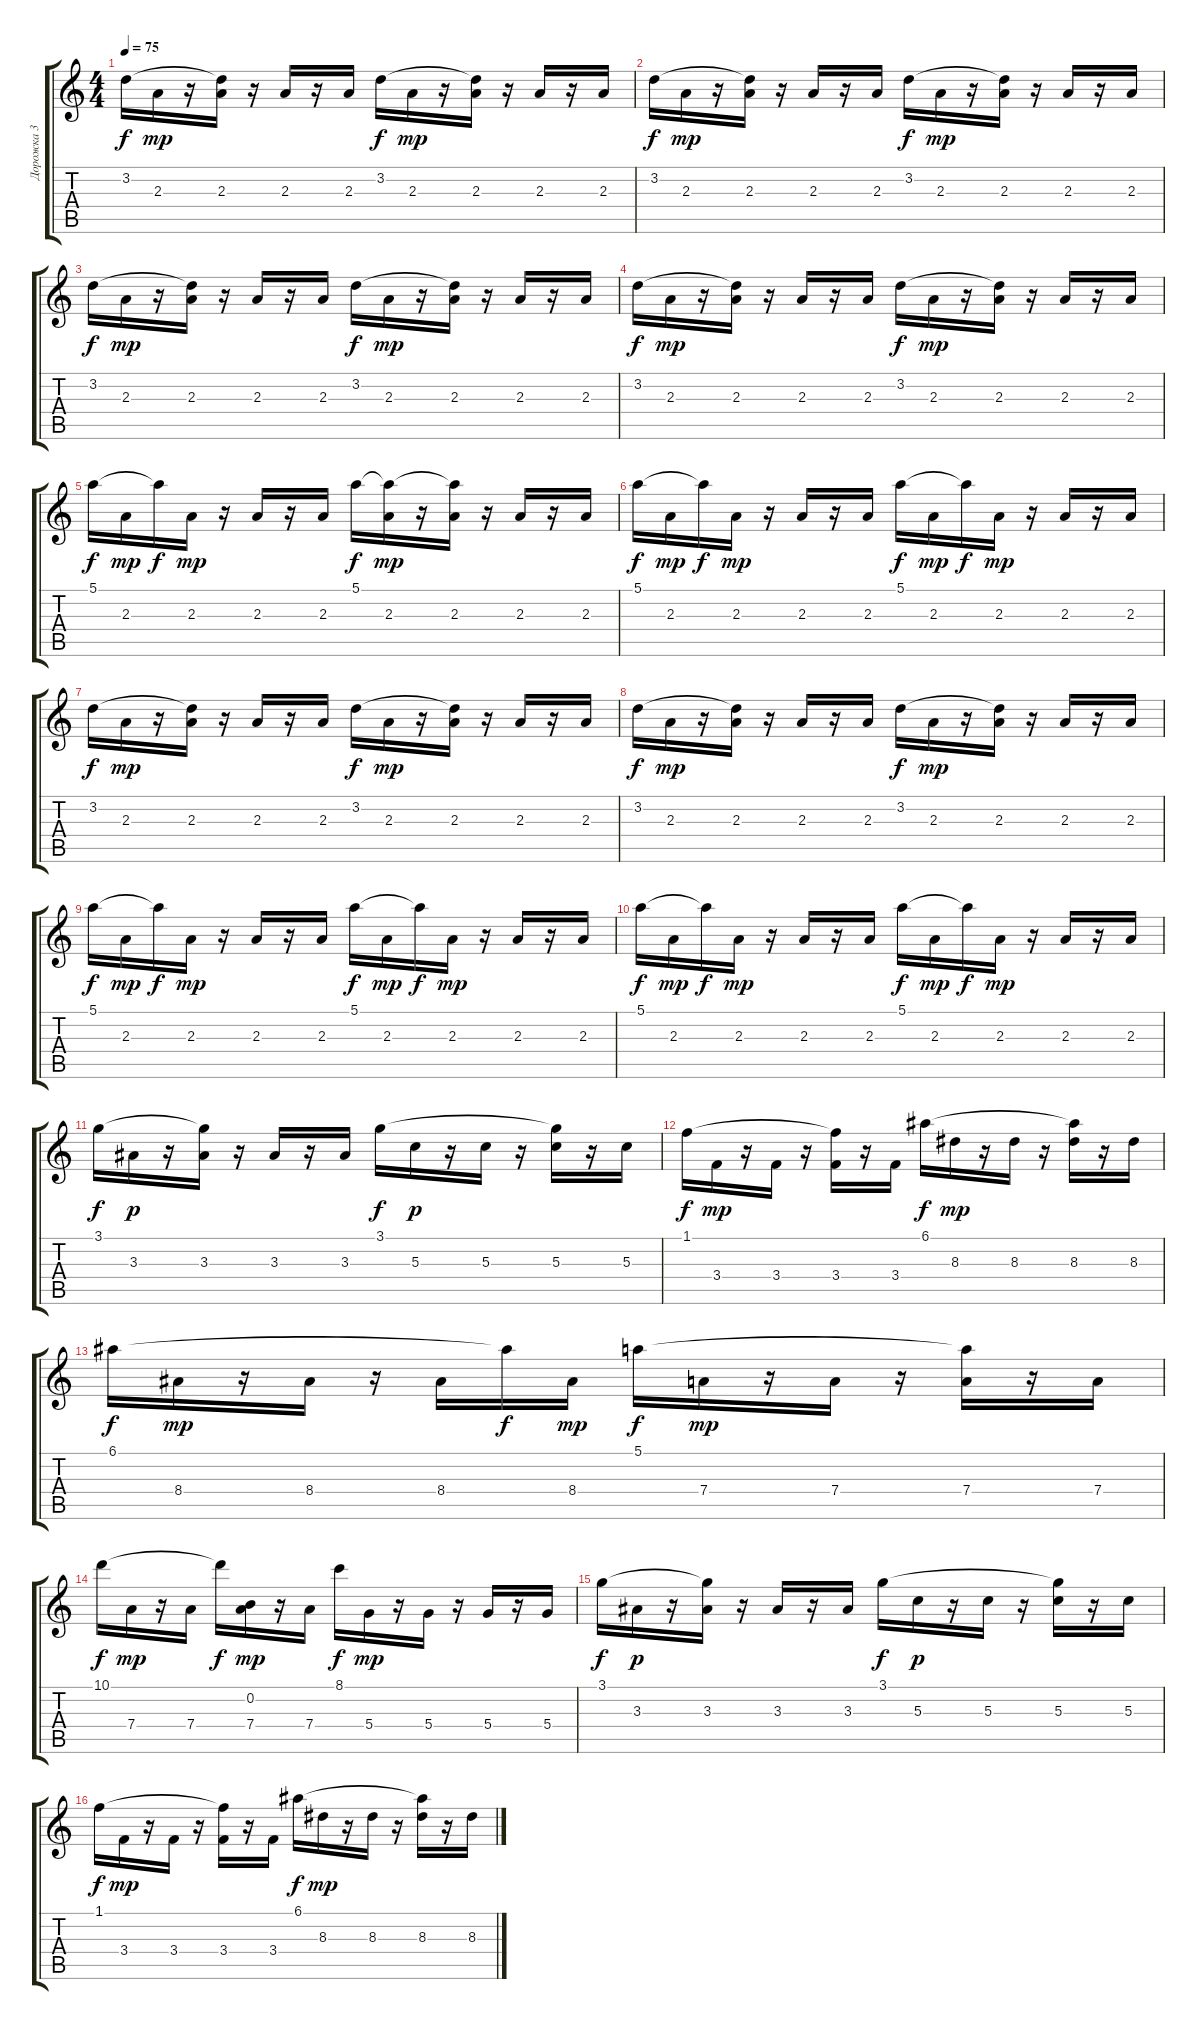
\track ("Дорожка 3" "Дорожка 3") {instrument acousticguitarsteel}
\staff {score tabs}
\tuning (E4 B3 G3 D3 A2 E2) {hide}
\ts (4 4)
\tempo 75
\clef g2
\ks c
3.2.16{dy f instrument acousticguitarsteel} 2.3.16{dy mp} r.16 (3.2{t} 2.3).16 r.16 2.3.16 r.16 2.3.16 3.2.16{dy f} 2.3.16{dy mp} r.16 (3.2{t} 2.3).16 r.16 2.3.16 r.16 2.3.16 |
3.2.16{dy f} 2.3.16{dy mp} r.16 (3.2{t} 2.3).16 r.16 2.3.16 r.16 2.3.16 3.2.16{dy f} 2.3.16{dy mp} r.16 (3.2{t} 2.3).16 r.16 2.3.16 r.16 2.3.16 |
3.2.16{dy f} 2.3.16{dy mp} r.16 (3.2{t} 2.3).16 r.16 2.3.16 r.16 2.3.16 3.2.16{dy f} 2.3.16{dy mp} r.16 (3.2{t} 2.3).16 r.16 2.3.16 r.16 2.3.16 |
3.2.16{dy f} 2.3.16{dy mp} r.16 (3.2{t} 2.3).16 r.16 2.3.16 r.16 2.3.16 3.2.16{dy f} 2.3.16{dy mp} r.16 (3.2{t} 2.3).16 r.16 2.3.16 r.16 2.3.16 |
5.1.16{dy f} 2.3.16{dy mp} 5.1{t}.16{dy f} 2.3.16{dy mp} r.16 2.3.16 r.16 2.3.16 5.1.16{dy f} (5.1{t} 2.3).16{dy mp} r.16 (5.1{t} 2.3).16 r.16 2.3.16 r.16 2.3.16 |
5.1.16{dy f} 2.3.16{dy mp} 5.1{t}.16{dy f} 2.3.16{dy mp} r.16 2.3.16 r.16 2.3.16 5.1.16{dy f} 2.3.16{dy mp} 5.1{t}.16{dy f} 2.3.16{dy mp} r.16 2.3.16 r.16 2.3.16 |
3.2.16{dy f} 2.3.16{dy mp} r.16 (3.2{t} 2.3).16 r.16 2.3.16 r.16 2.3.16 3.2.16{dy f} 2.3.16{dy mp} r.16 (3.2{t} 2.3).16 r.16 2.3.16 r.16 2.3.16 |
3.2.16{dy f} 2.3.16{dy mp} r.16 (3.2{t} 2.3).16 r.16 2.3.16 r.16 2.3.16 3.2.16{dy f} 2.3.16{dy mp} r.16 (3.2{t} 2.3).16 r.16 2.3.16 r.16 2.3.16 |
5.1.16{dy f} 2.3.16{dy mp} 5.1{t}.16{dy f} 2.3.16{dy mp} r.16 2.3.16 r.16 2.3.16 5.1.16{dy f} 2.3.16{dy mp} 5.1{t}.16{dy f} 2.3.16{dy mp} r.16 2.3.16 r.16 2.3.16 |
5.1.16{dy f} 2.3.16{dy mp} 5.1{t}.16{dy f} 2.3.16{dy mp} r.16 2.3.16 r.16 2.3.16 5.1.16{dy f} 2.3.16{dy mp} 5.1{t}.16{dy f} 2.3.16{dy mp} r.16 2.3.16 r.16 2.3.16 |
3.1.16{dy f} 3.3.16{dy p} r.16 (3.1{t} 3.3).16 r.16 3.3.16 r.16 3.3.16 3.1.16{dy f} 5.3.16{dy p} r.16 5.3.16 r.16 (3.1{t} 5.3).16 r.16 5.3.16 |
1.1.16{dy f} 3.4.16{dy mp} r.16 3.4.16 r.16 (1.1{t} 3.4).16 r.16 3.4.16 6.1.16{dy f} 8.3.16{dy mp} r.16 8.3.16 r.16 (6.1{t} 8.3).16 r.16 8.3.16 |
6.1.16{dy f} 8.4.16{dy mp} r.16 8.4.16 r.16 8.4.16 6.1{t}.16{dy f} 8.4.16{dy mp} 5.1.16{dy f} 7.4.16{dy mp} r.16 7.4.16 r.16 (5.1{t} 7.4).16 r.16 7.4.16 |
10.1.16{dy f} 7.4.16{dy mp} r.16 7.4.16 10.1{t}.16{dy f} (0.2 7.4).16{dy mp} r.16 7.4.16 8.1.16{dy f} 5.4.16{dy mp} r.16 5.4.16 r.16 5.4.16 r.16 5.4.16 |
3.1.16{dy f} 3.3.16{dy p} r.16 (3.1{t} 3.3).16 r.16 3.3.16 r.16 3.3.16 3.1.16{dy f} 5.3.16{dy p} r.16 5.3.16 r.16 (3.1{t} 5.3).16 r.16 5.3.16 |
1.1.16{dy f} 3.4.16{dy mp} r.16 3.4.16 r.16 (1.1{t} 3.4).16 r.16 3.4.16 6.1.16{dy f} 8.3.16{dy mp} r.16 8.3.16 r.16 (6.1{t} 8.3).16 r.16 8.3.16
